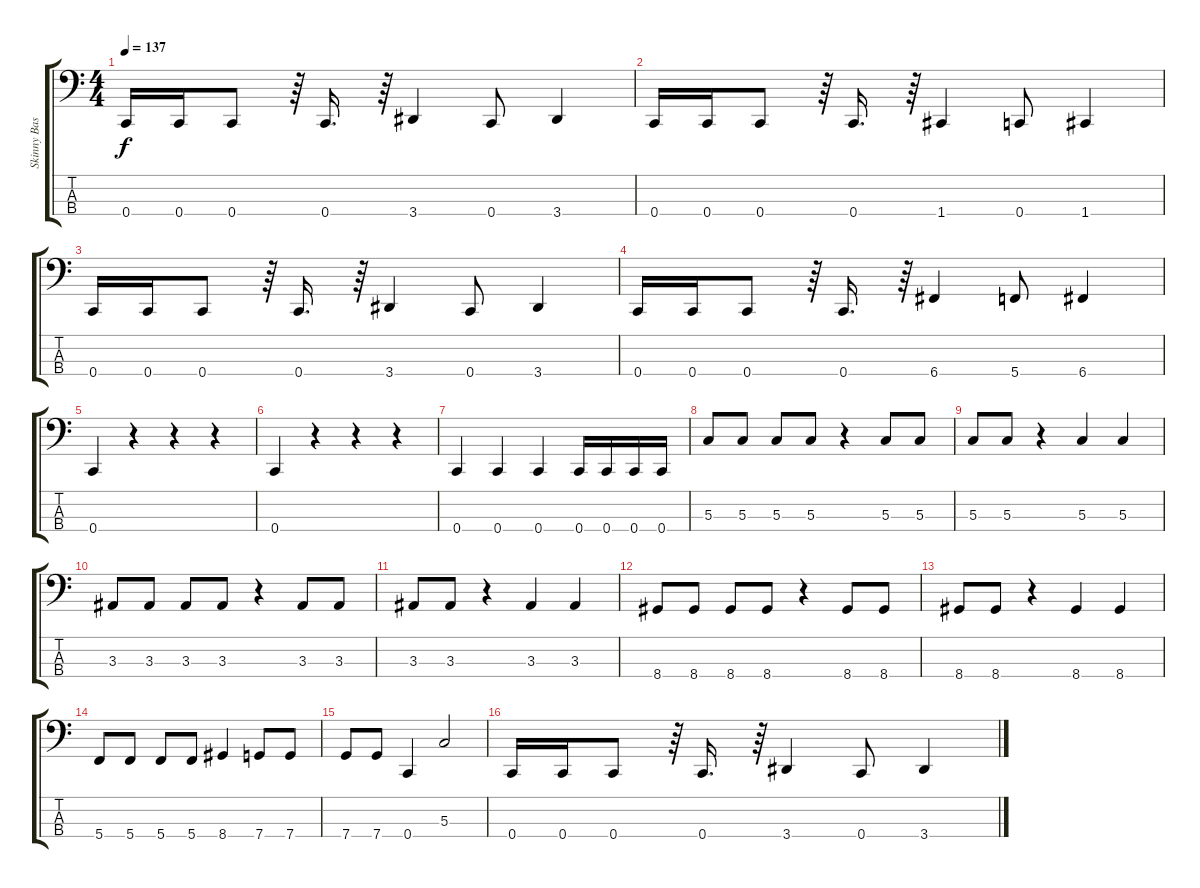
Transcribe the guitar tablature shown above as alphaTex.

\track ("Skinny Bass" "Skinny Bas") {instrument electricbassfinger}
\staff {score tabs}
\tuning (F2 C2 G1 C1) {hide}
\ts (4 4)
\tempo 137
\clef f4
\ks c
0.4.16{dy f} 0.4.16 0.4.8 r.64 0.4.16{d} r.64 3.4.4 0.4.8 3.4.4 |
0.4.16 0.4.16 0.4.8 r.64 0.4.16{d} r.64 1.4.4 0.4.8 1.4.4 |
0.4.16 0.4.16 0.4.8 r.64 0.4.16{d} r.64 3.4.4 0.4.8 3.4.4 |
0.4.16 0.4.16 0.4.8 r.64 0.4.16{d} r.64 6.4.4 5.4.8 6.4.4 |
0.4.4 r.4 r.4 r.4 |
0.4.4 r.4 r.4 r.4 |
0.4.4 0.4.4 0.4.4 0.4.16 0.4.16 0.4.16 0.4.16 |
5.3.8 5.3.8 5.3.8 5.3.8 r.4 5.3.8 5.3.8 |
5.3.8 5.3.8 r.4 5.3.4 5.3.4 |
3.3.8 3.3.8 3.3.8 3.3.8 r.4 3.3.8 3.3.8 |
3.3.8 3.3.8 r.4 3.3.4 3.3.4 |
8.4.8 8.4.8 8.4.8 8.4.8 r.4 8.4.8 8.4.8 |
8.4.8 8.4.8 r.4 8.4.4 8.4.4 |
5.4.8 5.4.8 5.4.8 5.4.8 8.4.4 7.4.8 7.4.8 |
7.4.8 7.4.8 0.4.4 5.3.2 |
0.4.16 0.4.16 0.4.8 r.64 0.4.16{d} r.64 3.4.4 0.4.8 3.4.4
